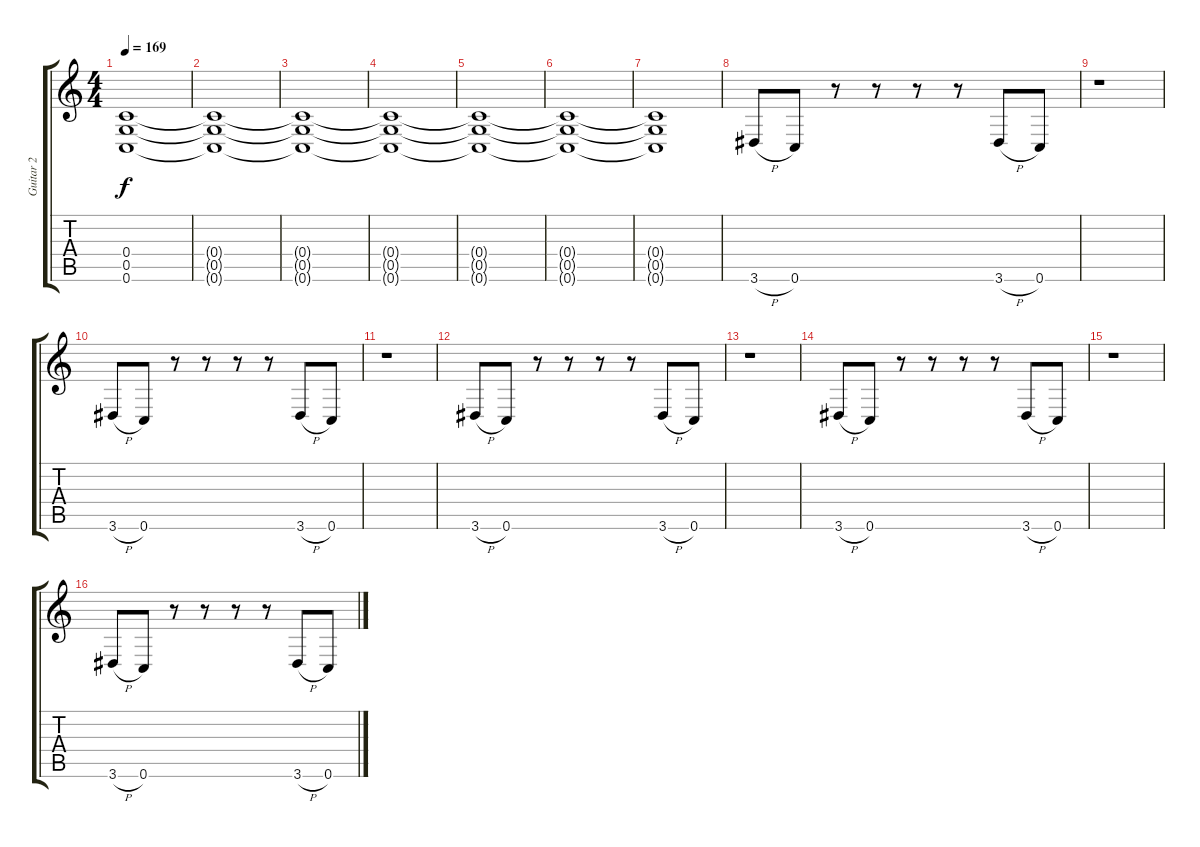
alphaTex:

\track ("Guitar 2" "Guitar 2") {instrument distortionguitar}
\staff {score tabs}
\tuning (D4 A3 F3 C3 G2 C2) {hide}
\ts (4 4)
\tempo 169
\clef g2
\ks c
(0.4{t} 0.5{t} 0.6{t}).1{dy f} |
(0.4{t} 0.5{t} 0.6{t}).1 |
(0.4{t} 0.5{t} 0.6{t}).1 |
(0.4{t} 0.5{t} 0.6{t}).1 |
(0.4{t} 0.5{t} 0.6{t}).1 |
(0.4{t} 0.5{t} 0.6{t}).1 |
(0.4{t} 0.5{t} 0.6{t}).1 |
3.6{h}.8 0.6.8 r.8 r.8 r.8 r.8 3.6{h}.8 0.6.8 |
r.1 |
3.6{h}.8 0.6.8 r.8 r.8 r.8 r.8 3.6{h}.8 0.6.8 |
r.1 |
3.6{h}.8 0.6.8 r.8 r.8 r.8 r.8 3.6{h}.8 0.6.8 |
r.1 |
3.6{h}.8 0.6.8 r.8 r.8 r.8 r.8 3.6{h}.8 0.6.8 |
r.1 |
3.6{h}.8 0.6.8 r.8 r.8 r.8 r.8 3.6{h}.8 0.6.8
